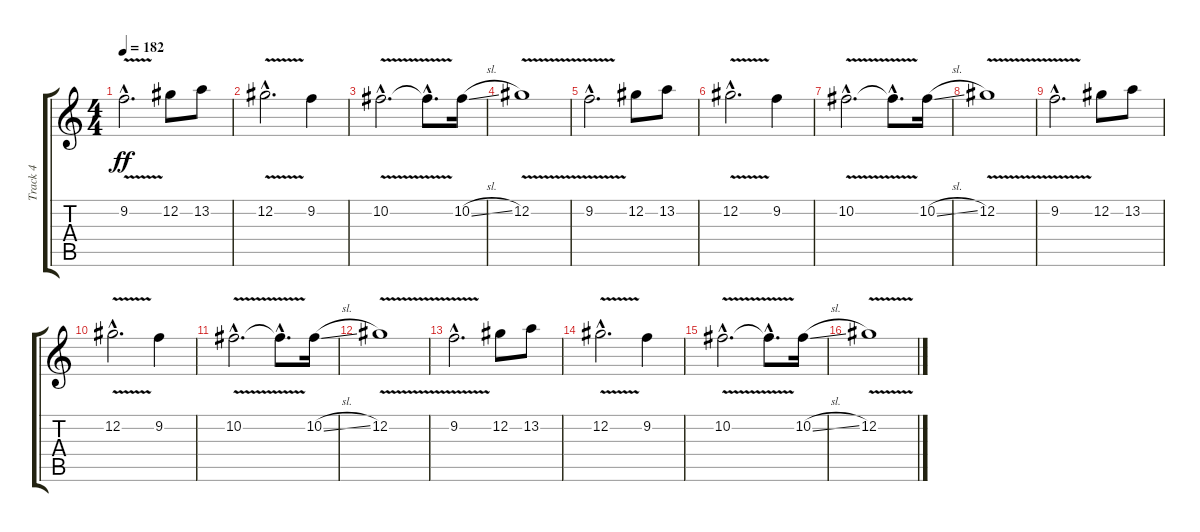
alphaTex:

\track ("Track 4" "Track 4") {instrument distortionguitar}
\staff {score tabs}
\tuning (Db4 Ab3 E3 B2 Gb2 Db2) {hide}
\ts (4 4)
\tempo 182
\clef g2
\ks c
9.2{v hac}.2{d dy ff} 12.2.8 13.2.8 |
12.2{v hac}.2{d} 9.2.4 |
10.2{v hac}.2{d} 10.2{hac t}.8{d} 10.2{sl}.16 |
12.2{v}.1 |
9.2{v hac}.2{d} 12.2.8 13.2.8 |
12.2{v hac}.2{d} 9.2.4 |
10.2{v hac}.2{d} 10.2{hac t}.8{d} 10.2{sl}.16 |
12.2{v}.1 |
9.2{v hac}.2{d} 12.2.8 13.2.8 |
12.2{v hac}.2{d} 9.2.4 |
10.2{v hac}.2{d} 10.2{hac t}.8{d} 10.2{sl}.16 |
12.2{v}.1 |
9.2{v hac}.2{d} 12.2.8 13.2.8 |
12.2{v hac}.2{d} 9.2.4 |
10.2{v hac}.2{d} 10.2{hac t}.8{d} 10.2{sl}.16 |
12.2{v}.1
